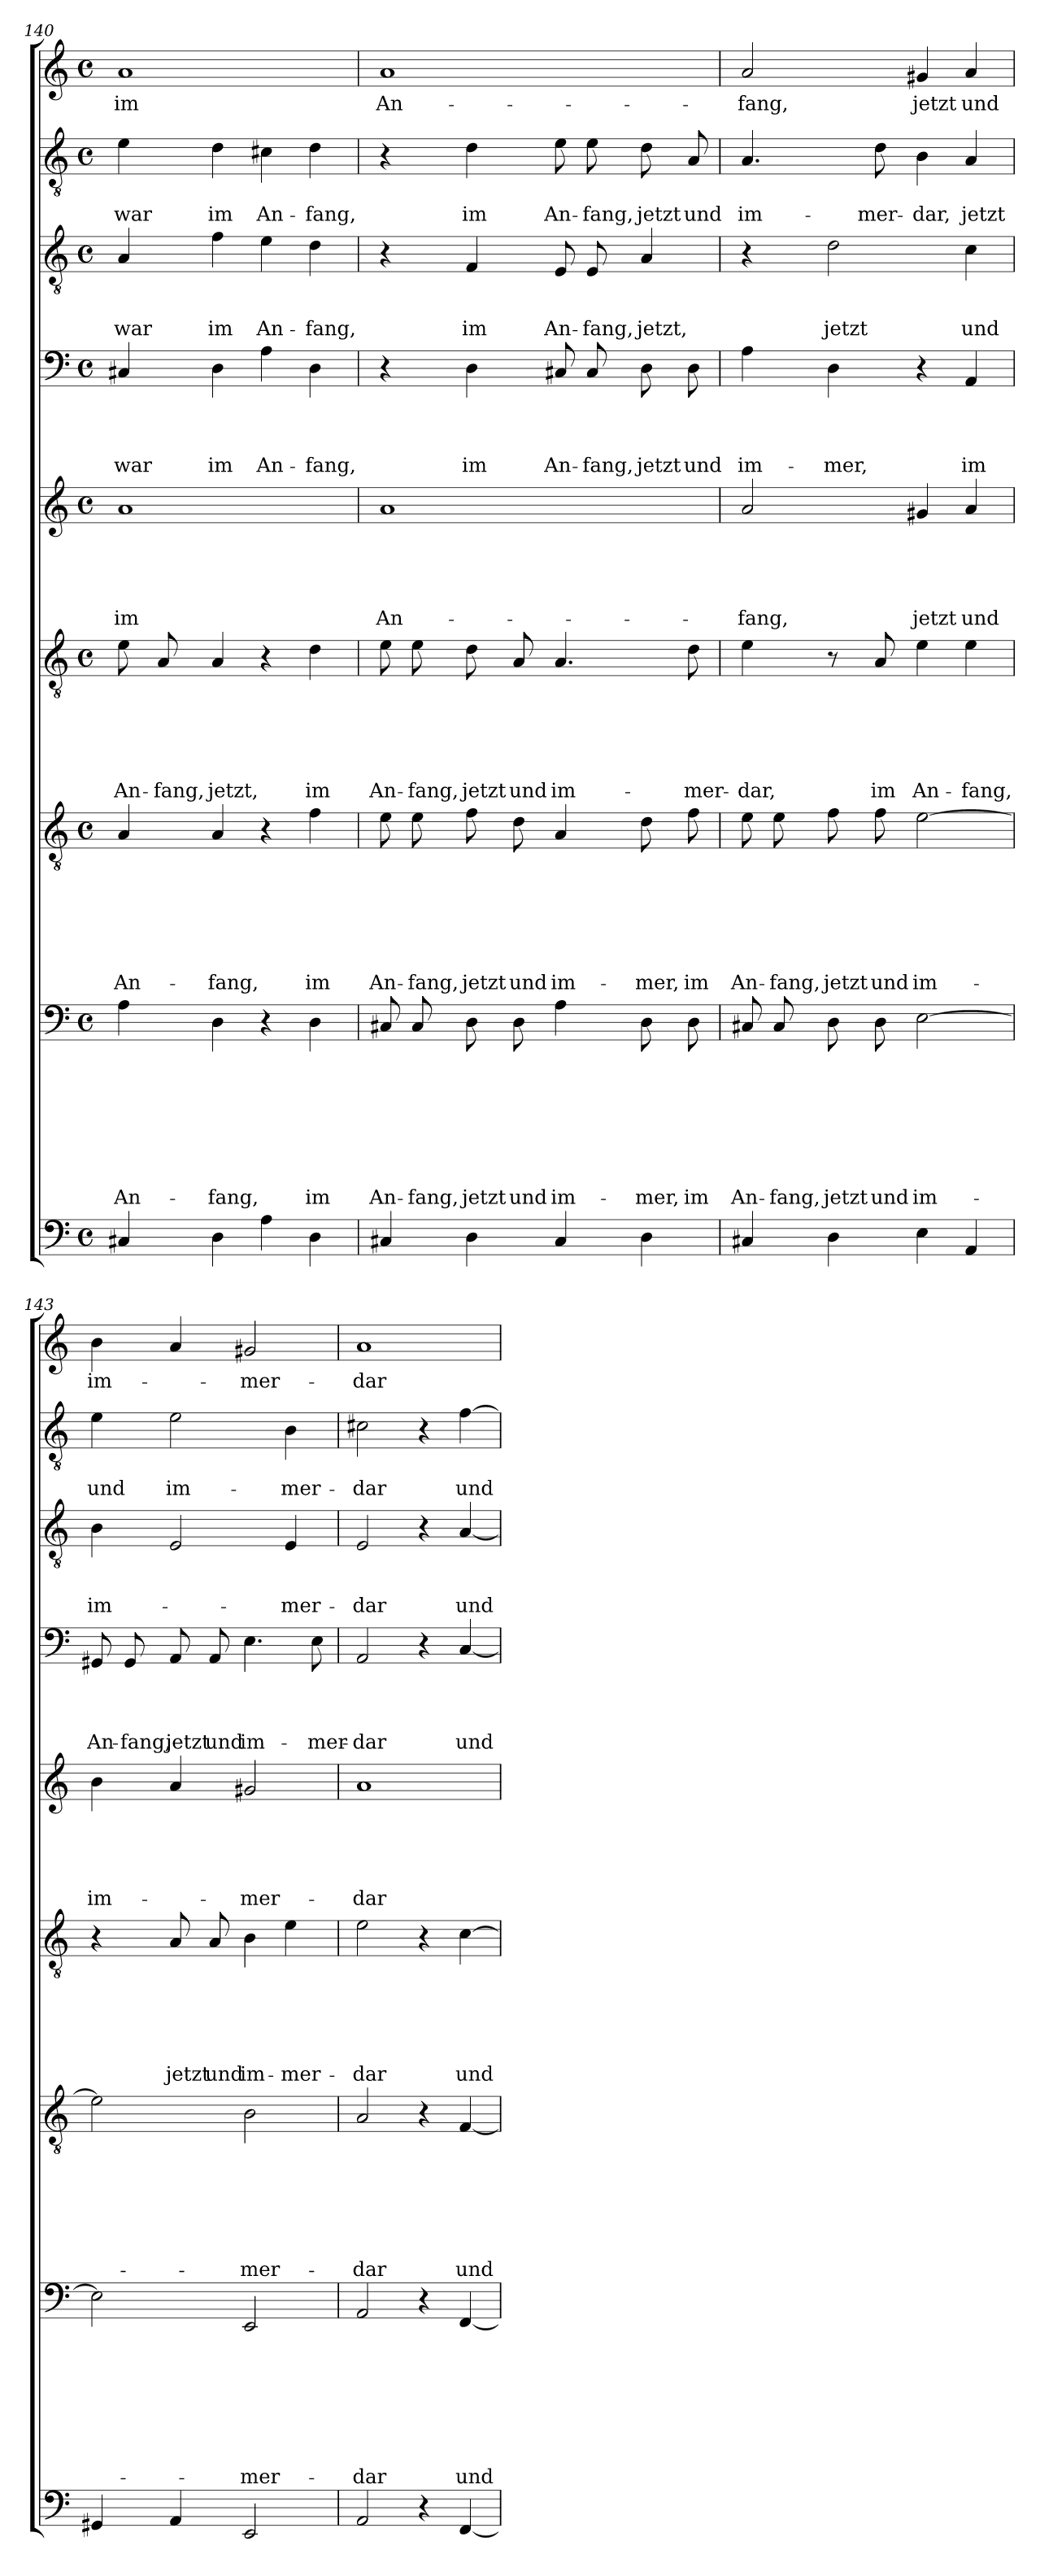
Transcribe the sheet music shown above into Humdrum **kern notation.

**kern	**kern	**text	**text	**text	**text	**text	**text	**text	**text	**kern	**text	**text	**text	**text	**text	**text	**text	**kern	**text	**text	**text	**text	**text	**text	**kern	**text	**text	**text	**text	**text	**kern	**text	**text	**text	**text	**kern	**text	**text	**text	**kern	**text	**text	**kern	**text
*part9	*part8	*part8	*part8	*part8	*part8	*part8	*part8	*part8	*part8	*part7	*part7	*part7	*part7	*part7	*part7	*part7	*part7	*part6	*part6	*part6	*part6	*part6	*part6	*part6	*part5	*part5	*part5	*part5	*part5	*part5	*part4	*part4	*part4	*part4	*part4	*part3	*part3	*part3	*part3	*part2	*part2	*part2	*part1	*part1
*staff9	*staff8	*staff8	*staff8	*staff8	*staff8	*staff8	*staff8	*staff8	*staff8	*staff7	*staff7	*staff7	*staff7	*staff7	*staff7	*staff7	*staff7	*staff6	*staff6	*staff6	*staff6	*staff6	*staff6	*staff6	*staff5	*staff5	*staff5	*staff5	*staff5	*staff5	*staff4	*staff4	*staff4	*staff4	*staff4	*staff3	*staff3	*staff3	*staff3	*staff2	*staff2	*staff2	*staff1	*staff1
*clefF4	*clefF4	*	*	*	*	*	*	*	*	*clefGv2	*	*	*	*	*	*	*	*clefGv2	*	*	*	*	*	*	*clefG2	*	*	*	*	*	*clefF4	*	*	*	*	*clefGv2	*	*	*	*clefGv2	*	*	*clefG2	*
*k[]	*k[]	*	*	*	*	*	*	*	*	*k[]	*	*	*	*	*	*	*	*k[]	*	*	*	*	*	*	*k[]	*	*	*	*	*	*k[]	*	*	*	*	*k[]	*	*	*	*k[]	*	*	*k[]	*
*C:	*C:	*	*	*	*	*	*	*	*	*C:	*	*	*	*	*	*	*	*C:	*	*	*	*	*	*	*C:	*	*	*	*	*	*C:	*	*	*	*	*C:	*	*	*	*C:	*	*	*C:	*
*M4/4	*M4/4	*	*	*	*	*	*	*	*	*M4/4	*	*	*	*	*	*	*	*M4/4	*	*	*	*	*	*	*M4/4	*	*	*	*	*	*M4/4	*	*	*	*	*M4/4	*	*	*	*M4/4	*	*	*M4/4	*
*met(c)	*met(c)	*	*	*	*	*	*	*	*	*met(c)	*	*	*	*	*	*	*	*met(c)	*	*	*	*	*	*	*met(c)	*	*	*	*	*	*met(c)	*	*	*	*	*met(c)	*	*	*	*met(c)	*	*	*met(c)	*
=140	=140	=140	=140	=140	=140	=140	=140	=140	=140	=140	=140	=140	=140	=140	=140	=140	=140	=140	=140	=140	=140	=140	=140	=140	=140	=140	=140	=140	=140	=140	=140	=140	=140	=140	=140	=140	=140	=140	=140	=140	=140	=140	=140	=140
!	!	!	!	!	!	!	!	!	!LO:LY:b	!	!	!	!	!	!	!	!LO:LY:b	!	!	!	!	!	!	!LO:LY:b	!	!	!	!	!	!LO:LY:b	!	!	!	!	!LO:LY:b	!	!	!	!LO:LY:b	!	!	!LO:LY:b	!	!LO:LY:b
4C#X/	4A\	.	.	.	.	.	.	.	An-	4A/	.	.	.	.	.	.	An-	8e\	.	.	.	.	.	An-	1a	.	.	.	.	im	4C#X/	.	.	.	war	4A/	.	.	war	4e\	.	war	1a	im
!	!	!	!	!	!	!	!	!	!	!	!	!	!	!	!	!	!	!	!	!	!	!	!	!LO:LY:b	!	!	!	!	!	!	!	!	!	!	!	!	!	!	!	!	!	!	!	!
.	.	.	.	.	.	.	.	.	.	.	.	.	.	.	.	.	.	8A/	.	.	.	.	.	-fang,	.	.	.	.	.	.	.	.	.	.	.	.	.	.	.	.	.	.	.	.
!	!	!	!	!	!	!	!	!	!LO:LY:b	!	!	!	!	!	!	!	!LO:LY:b	!	!	!	!	!	!	!LO:LY:b	!	!	!	!	!	!	!	!	!	!	!LO:LY:b	!	!	!	!LO:LY:b	!	!	!LO:LY:b	!	!
4D\	4D\	.	.	.	.	.	.	.	-fang,	4A/	.	.	.	.	.	.	-fang,	4A/	.	.	.	.	.	jetzt,	.	.	.	.	.	.	4D\	.	.	.	im	4f\	.	.	im	4d\	.	im	.	.
!	!	!	!	!	!	!	!	!	!	!	!	!	!	!	!	!	!	!	!	!	!	!	!	!	!	!	!	!	!	!	!	!	!	!	!LO:LY:b	!	!	!	!LO:LY:b	!	!	!LO:LY:b	!	!
4A\	4r	.	.	.	.	.	.	.	.	4r	.	.	.	.	.	.	.	4r	.	.	.	.	.	.	.	.	.	.	.	.	4A\	.	.	.	An-	4e\	.	.	An-	4c#X\	.	An-	.	.
!	!	!	!	!	!	!	!	!	!LO:LY:b	!	!	!	!	!	!	!	!LO:LY:b	!	!	!	!	!	!	!LO:LY:b	!	!	!	!	!	!	!	!	!	!	!LO:LY:b	!	!	!	!LO:LY:b	!	!	!LO:LY:b	!	!
4D\	4D\	.	.	.	.	.	.	.	im	4f\	.	.	.	.	.	.	im	4d\	.	.	.	.	.	im	.	.	.	.	.	.	4D\	.	.	.	-fang,	4d\	.	.	-fang,	4d\	.	-fang,	.	.
=141	=141	=141	=141	=141	=141	=141	=141	=141	=141	=141	=141	=141	=141	=141	=141	=141	=141	=141	=141	=141	=141	=141	=141	=141	=141	=141	=141	=141	=141	=141	=141	=141	=141	=141	=141	=141	=141	=141	=141	=141	=141	=141	=141	=141
!	!	!	!	!	!	!	!	!	!LO:LY:b	!	!	!	!	!	!	!	!LO:LY:b	!	!	!	!	!	!	!LO:LY:b	!	!	!	!	!	!LO:LY:b	!	!	!	!	!	!	!	!	!	!	!	!	!	!LO:LY:b
4C#X/	8C#X/	.	.	.	.	.	.	.	An-	8e\	.	.	.	.	.	.	An-	8e\	.	.	.	.	.	An-	1a	.	.	.	.	An-	4r	.	.	.	.	4r	.	.	.	4r	.	.	1a	An-
!	!	!	!	!	!	!	!	!	!LO:LY:b	!	!	!	!	!	!	!	!LO:LY:b	!	!	!	!	!	!	!LO:LY:b	!	!	!	!	!	!	!	!	!	!	!	!	!	!	!	!	!	!	!	!
.	8C#/	.	.	.	.	.	.	.	-fang,	8e\	.	.	.	.	.	.	-fang,	8e\	.	.	.	.	.	-fang,	.	.	.	.	.	.	.	.	.	.	.	.	.	.	.	.	.	.	.	.
!	!	!	!	!	!	!	!	!	!LO:LY:b	!	!	!	!	!	!	!	!LO:LY:b	!	!	!	!	!	!	!LO:LY:b	!	!	!	!	!	!	!	!	!	!	!LO:LY:b	!	!	!	!LO:LY:b	!	!	!LO:LY:b	!	!
4D\	8D\	.	.	.	.	.	.	.	jetzt	8f\	.	.	.	.	.	.	jetzt	8d\	.	.	.	.	.	jetzt	.	.	.	.	.	.	4D\	.	.	.	im	4F/	.	.	im	4d\	.	im	.	.
!	!	!	!	!	!	!	!	!	!LO:LY:b	!	!	!	!	!	!	!	!LO:LY:b	!	!	!	!	!	!	!LO:LY:b	!	!	!	!	!	!	!	!	!	!	!	!	!	!	!	!	!	!	!	!
.	8D\	.	.	.	.	.	.	.	und	8d\	.	.	.	.	.	.	und	8A/	.	.	.	.	.	und	.	.	.	.	.	.	.	.	.	.	.	.	.	.	.	.	.	.	.	.
!	!	!	!	!	!	!	!	!	!LO:LY:b	!	!	!	!	!	!	!	!LO:LY:b	!	!	!	!	!	!	!LO:LY:b	!	!	!	!	!	!	!	!	!	!	!LO:LY:b	!	!	!	!LO:LY:b	!	!	!LO:LY:b	!	!
4C#/	4A\	.	.	.	.	.	.	.	im-	4A/	.	.	.	.	.	.	im-	4.A/	.	.	.	.	.	im-	.	.	.	.	.	.	8C#X/	.	.	.	An-	8E/	.	.	An-	8e\	.	An-	.	.
!	!	!	!	!	!	!	!	!	!	!	!	!	!	!	!	!	!	!	!	!	!	!	!	!	!	!	!	!	!	!	!	!	!	!	!LO:LY:b	!	!	!	!LO:LY:b	!	!	!LO:LY:b	!	!
.	.	.	.	.	.	.	.	.	.	.	.	.	.	.	.	.	.	.	.	.	.	.	.	.	.	.	.	.	.	.	8C#/	.	.	.	-fang,	8E/	.	.	-fang,	8e\	.	-fang,	.	.
!	!	!	!	!	!	!	!	!	!LO:LY:b	!	!	!	!	!	!	!	!LO:LY:b	!	!	!	!	!	!	!	!	!	!	!	!	!	!	!	!	!	!LO:LY:b	!	!	!	!LO:LY:b	!	!	!LO:LY:b	!	!
4D\	8D\	.	.	.	.	.	.	.	-mer,	8d\	.	.	.	.	.	.	-mer,	.	.	.	.	.	.	.	.	.	.	.	.	.	8D\	.	.	.	jetzt	4A/	.	.	jetzt,	8d\	.	jetzt	.	.
!	!	!	!	!	!	!	!	!	!LO:LY:b	!	!	!	!	!	!	!	!LO:LY:b	!	!	!	!	!	!	!LO:LY:b	!	!	!	!	!	!	!	!	!	!	!LO:LY:b	!	!	!	!	!	!	!LO:LY:b	!	!
.	8D\	.	.	.	.	.	.	.	im	8f\	.	.	.	.	.	.	im	8d\	.	.	.	.	.	-mer-	.	.	.	.	.	.	8D\	.	.	.	und	.	.	.	.	8A/	.	und	.	.
=142	=142	=142	=142	=142	=142	=142	=142	=142	=142	=142	=142	=142	=142	=142	=142	=142	=142	=142	=142	=142	=142	=142	=142	=142	=142	=142	=142	=142	=142	=142	=142	=142	=142	=142	=142	=142	=142	=142	=142	=142	=142	=142	=142	=142
!	!	!	!	!	!	!	!	!	!LO:LY:b	!	!	!	!	!	!	!	!LO:LY:b	!	!	!	!	!	!	!LO:LY:b	!	!	!	!	!	!LO:LY:b	!	!	!	!	!LO:LY:b	!	!	!	!	!	!	!LO:LY:b	!	!LO:LY:b
4C#X/	8C#X/	.	.	.	.	.	.	.	An-	8e\	.	.	.	.	.	.	An-	4e\	.	.	.	.	.	-dar,	2a/	.	.	.	.	-fang,	4A\	.	.	.	im-	4r	.	.	.	4.A/	.	im-	2a/	-fang,
!	!	!	!	!	!	!	!	!	!LO:LY:b	!	!	!	!	!	!	!	!LO:LY:b	!	!	!	!	!	!	!	!	!	!	!	!	!	!	!	!	!	!	!	!	!	!	!	!	!	!	!
.	8C#/	.	.	.	.	.	.	.	-fang,	8e\	.	.	.	.	.	.	-fang,	.	.	.	.	.	.	.	.	.	.	.	.	.	.	.	.	.	.	.	.	.	.	.	.	.	.	.
!	!	!	!	!	!	!	!	!	!LO:LY:b	!	!	!	!	!	!	!	!LO:LY:b	!	!	!	!	!	!	!	!	!	!	!	!	!	!	!	!	!	!LO:LY:b	!	!	!	!LO:LY:b	!	!	!	!	!
4D\	8D\	.	.	.	.	.	.	.	jetzt	8f\	.	.	.	.	.	.	jetzt	8r	.	.	.	.	.	.	.	.	.	.	.	.	4D\	.	.	.	-mer,	2d\	.	.	jetzt	.	.	.	.	.
!	!	!	!	!	!	!	!	!	!LO:LY:b	!	!	!	!	!	!	!	!LO:LY:b	!	!	!	!	!	!	!LO:LY:b	!	!	!	!	!	!	!	!	!	!	!	!	!	!	!	!	!	!LO:LY:b	!	!
.	8D\	.	.	.	.	.	.	.	und	8f\	.	.	.	.	.	.	und	8A/	.	.	.	.	.	im	.	.	.	.	.	.	.	.	.	.	.	.	.	.	.	8d\	.	-mer-	.	.
!	!	!	!	!	!	!	!	!	!LO:LY:b	!	!	!	!	!	!	!	!LO:LY:b	!	!	!	!	!	!	!LO:LY:b	!	!	!	!	!	!LO:LY:b	!	!	!	!	!	!	!	!	!	!	!	!LO:LY:b	!	!LO:LY:b
4E\	[2E\	.	.	.	.	.	.	.	im-	[2e\	.	.	.	.	.	.	im-	4e\	.	.	.	.	.	An-	4g#X/	.	.	.	.	jetzt	4r	.	.	.	.	.	.	.	.	4B\	.	-dar,	4g#X/	jetzt
!	!	!	!	!	!	!	!	!	!	!	!	!	!	!	!	!	!	!	!	!	!	!	!	!LO:LY:b	!	!	!	!	!	!LO:LY:b	!	!	!	!	!LO:LY:b	!	!	!	!LO:LY:b	!	!	!LO:LY:b	!	!LO:LY:b
4AA/	.	.	.	.	.	.	.	.	.	.	.	.	.	.	.	.	.	4e\	.	.	.	.	.	-fang,	4a/	.	.	.	.	und	4AA/	.	.	.	im	4c\	.	.	und	4A/	.	jetzt	4a/	und
!!LO:PB:g=z
=143	=143	=143	=143	=143	=143	=143	=143	=143	=143	=143	=143	=143	=143	=143	=143	=143	=143	=143	=143	=143	=143	=143	=143	=143	=143	=143	=143	=143	=143	=143	=143	=143	=143	=143	=143	=143	=143	=143	=143	=143	=143	=143	=143	=143
!	!	!	!	!	!	!	!	!	!	!	!	!	!	!	!	!	!	!	!	!	!	!	!	!	!	!	!	!	!	!LO:LY:b	!	!	!	!	!LO:LY:b	!	!	!	!LO:LY:b	!	!	!LO:LY:b	!	!LO:LY:b
4GG#X/	2E\]	.	.	.	.	.	.	.	.	2e\]	.	.	.	.	.	.	.	4r	.	.	.	.	.	.	4b\	.	.	.	.	im-	8GG#X/	.	.	.	An-	4B\	.	.	im-	4e\	.	und	4b\	im-
!	!	!	!	!	!	!	!	!	!	!	!	!	!	!	!	!	!	!	!	!	!	!	!	!	!	!	!	!	!	!	!	!	!	!	!LO:LY:b	!	!	!	!	!	!	!	!	!
.	.	.	.	.	.	.	.	.	.	.	.	.	.	.	.	.	.	.	.	.	.	.	.	.	.	.	.	.	.	.	8GG#/	.	.	.	-fang,	.	.	.	.	.	.	.	.	.
!	!	!	!	!	!	!	!	!	!	!	!	!	!	!	!	!	!	!	!	!	!	!	!	!LO:LY:b	!	!	!	!	!	!	!	!	!	!	!LO:LY:b	!	!	!	!	!	!	!LO:LY:b	!	!
4AA/	.	.	.	.	.	.	.	.	.	.	.	.	.	.	.	.	.	8A/	.	.	.	.	.	jetzt	4a/	.	.	.	.	.	8AA/	.	.	.	jetzt	2E/	.	.	.	2e\	.	im-	4a/	.
!	!	!	!	!	!	!	!	!	!	!	!	!	!	!	!	!	!	!	!	!	!	!	!	!LO:LY:b	!	!	!	!	!	!	!	!	!	!	!LO:LY:b	!	!	!	!	!	!	!	!	!
.	.	.	.	.	.	.	.	.	.	.	.	.	.	.	.	.	.	8A/	.	.	.	.	.	und	.	.	.	.	.	.	8AA/	.	.	.	und	.	.	.	.	.	.	.	.	.
!	!	!	!	!	!	!	!	!	!LO:LY:b	!	!	!	!	!	!	!	!LO:LY:b	!	!	!	!	!	!	!LO:LY:b	!	!	!	!	!	!LO:LY:b	!	!	!	!	!LO:LY:b	!	!	!	!	!	!	!	!	!LO:LY:b
2EE/	2EE/	.	.	.	.	.	.	.	-mer-	2B\	.	.	.	.	.	.	-mer-	4B\	.	.	.	.	.	im-	2g#X/	.	.	.	.	-mer-	4.E\	.	.	.	im-	.	.	.	.	.	.	.	2g#X/	-mer-
!	!	!	!	!	!	!	!	!	!	!	!	!	!	!	!	!	!	!	!	!	!	!	!	!LO:LY:b	!	!	!	!	!	!	!	!	!	!	!	!	!	!	!LO:LY:b	!	!	!LO:LY:b	!	!
.	.	.	.	.	.	.	.	.	.	.	.	.	.	.	.	.	.	4e\	.	.	.	.	.	-mer-	.	.	.	.	.	.	.	.	.	.	.	4E/	.	.	-mer-	4B\	.	-mer-	.	.
!	!	!	!	!	!	!	!	!	!	!	!	!	!	!	!	!	!	!	!	!	!	!	!	!	!	!	!	!	!	!	!	!	!	!	!LO:LY:b	!	!	!	!	!	!	!	!	!
.	.	.	.	.	.	.	.	.	.	.	.	.	.	.	.	.	.	.	.	.	.	.	.	.	.	.	.	.	.	.	8E\	.	.	.	-mer-	.	.	.	.	.	.	.	.	.
=144	=144	=144	=144	=144	=144	=144	=144	=144	=144	=144	=144	=144	=144	=144	=144	=144	=144	=144	=144	=144	=144	=144	=144	=144	=144	=144	=144	=144	=144	=144	=144	=144	=144	=144	=144	=144	=144	=144	=144	=144	=144	=144	=144	=144
!	!	!	!	!	!	!	!	!	!LO:LY:b	!	!	!	!	!	!	!	!LO:LY:b	!	!	!	!	!	!	!LO:LY:b	!	!	!	!	!	!LO:LY:b	!	!	!	!	!LO:LY:b	!	!	!	!LO:LY:b	!	!	!LO:LY:b	!	!LO:LY:b
2AA/	2AA/	.	.	.	.	.	.	.	-dar	2A/	.	.	.	.	.	.	-dar	2e\	.	.	.	.	.	-dar	1a	.	.	.	.	-dar	2AA/	.	.	.	-dar	2E/	.	.	-dar	2c#X\	.	-dar	1a	-dar
4r	4r	.	.	.	.	.	.	.	.	4r	.	.	.	.	.	.	.	4r	.	.	.	.	.	.	.	.	.	.	.	.	4r	.	.	.	.	4r	.	.	.	4r	.	.	.	.
!	!	!	!	!	!	!	!	!	!LO:LY:b	!	!	!	!	!	!	!	!LO:LY:b	!	!	!	!	!	!	!LO:LY:b	!	!	!	!	!	!	!	!	!	!	!LO:LY:b	!	!	!	!LO:LY:b	!	!	!LO:LY:b	!	!
[4FF/	[4FF/	.	.	.	.	.	.	.	und	[4F/	.	.	.	.	.	.	und	[4c\	.	.	.	.	.	und	.	.	.	.	.	.	[4C/	.	.	.	und	[4A/	.	.	und	[4f\	.	und	.	.
=	=	=	=	=	=	=	=	=	=	=	=	=	=	=	=	=	=	=	=	=	=	=	=	=	=	=	=	=	=	=	=	=	=	=	=	=	=	=	=	=	=	=	=	=
*-	*-	*-	*-	*-	*-	*-	*-	*-	*-	*-	*-	*-	*-	*-	*-	*-	*-	*-	*-	*-	*-	*-	*-	*-	*-	*-	*-	*-	*-	*-	*-	*-	*-	*-	*-	*-	*-	*-	*-	*-	*-	*-	*-	*-
